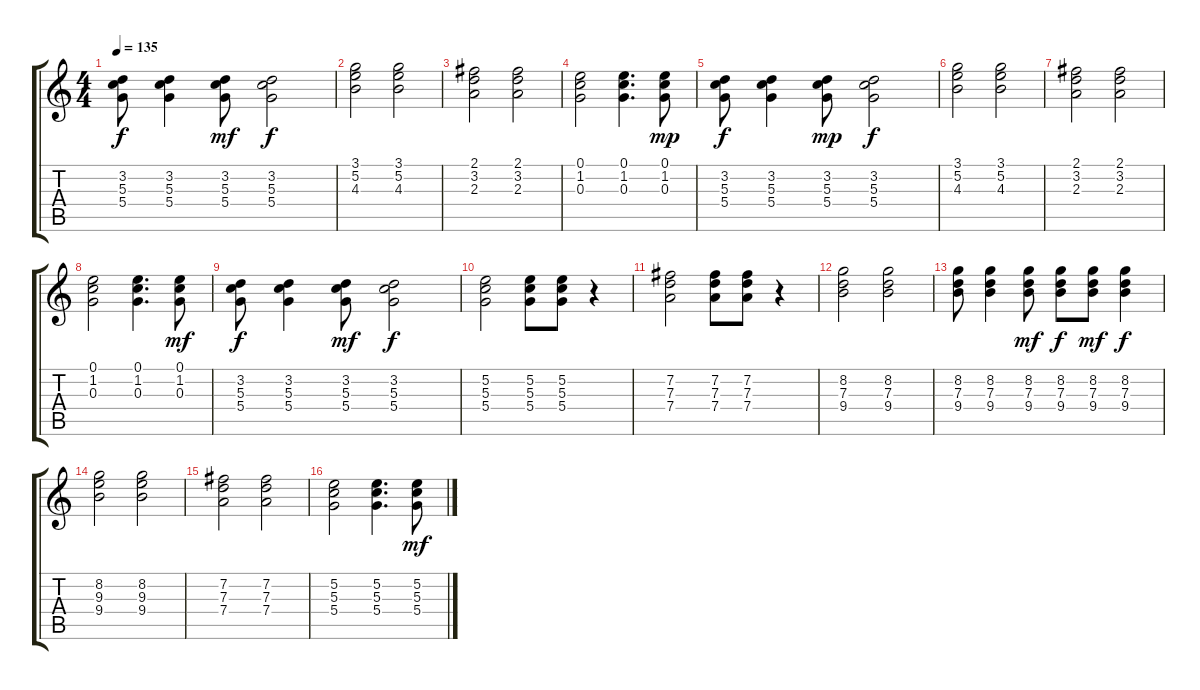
\track "" {instrument electricguitarclean}
\staff {score tabs}
\tuning (E4 B3 G3 D3 A2 E2) {hide}
\ts (4 4)
\tempo 135
\clef g2
\ks c
(3.2 5.3 5.4).8{dy f} (3.2 5.3 5.4).4 (3.2 5.3 5.4).8{dy mf} (3.2 5.3 5.4).2{dy f} |
(3.1 5.2 4.3).2 (3.1 5.2 4.3).2 |
(2.1 3.2 2.3).2 (2.1 3.2 2.3).2 |
(0.1 1.2 0.3).2 (0.1 1.2 0.3).4{d} (0.1 1.2 0.3).8{dy mp} |
(3.2 5.3 5.4).8{dy f} (3.2 5.3 5.4).4 (3.2 5.3 5.4).8{dy mp} (3.2 5.3 5.4).2{dy f} |
(3.1 5.2 4.3).2 (3.1 5.2 4.3).2 |
(2.1 3.2 2.3).2 (2.1 3.2 2.3).2 |
(0.1 1.2 0.3).2 (0.1 1.2 0.3).4{d} (0.1 1.2 0.3).8{dy mf} |
(3.2 5.3 5.4).8{dy f} (3.2 5.3 5.4).4 (3.2 5.3 5.4).8{dy mf} (3.2 5.3 5.4).2{dy f} |
(5.2 5.3 5.4).2 (5.2 5.3 5.4).8 (5.2 5.3 5.4).8 r.4 |
(7.2 7.3 7.4).2 (7.2 7.3 7.4).8 (7.2 7.3 7.4).8 r.4 |
(8.2 7.3 9.4).2 (8.2 7.3 9.4).2 |
(8.2 7.3 9.4).8 (8.2 7.3 9.4).4 (8.2 7.3 9.4).8{dy mf} (8.2 7.3 9.4).8{dy f} (8.2 7.3 9.4).8{dy mf} (8.2 7.3 9.4).4{dy f} |
(8.2 9.3 9.4).2 (8.2 9.3 9.4).2 |
(7.2 7.3 7.4).2 (7.2 7.3 7.4).2 |
(5.2 5.3 5.4).2 (5.2 5.3 5.4).4{d} (5.2 5.3 5.4).8{dy mf}
